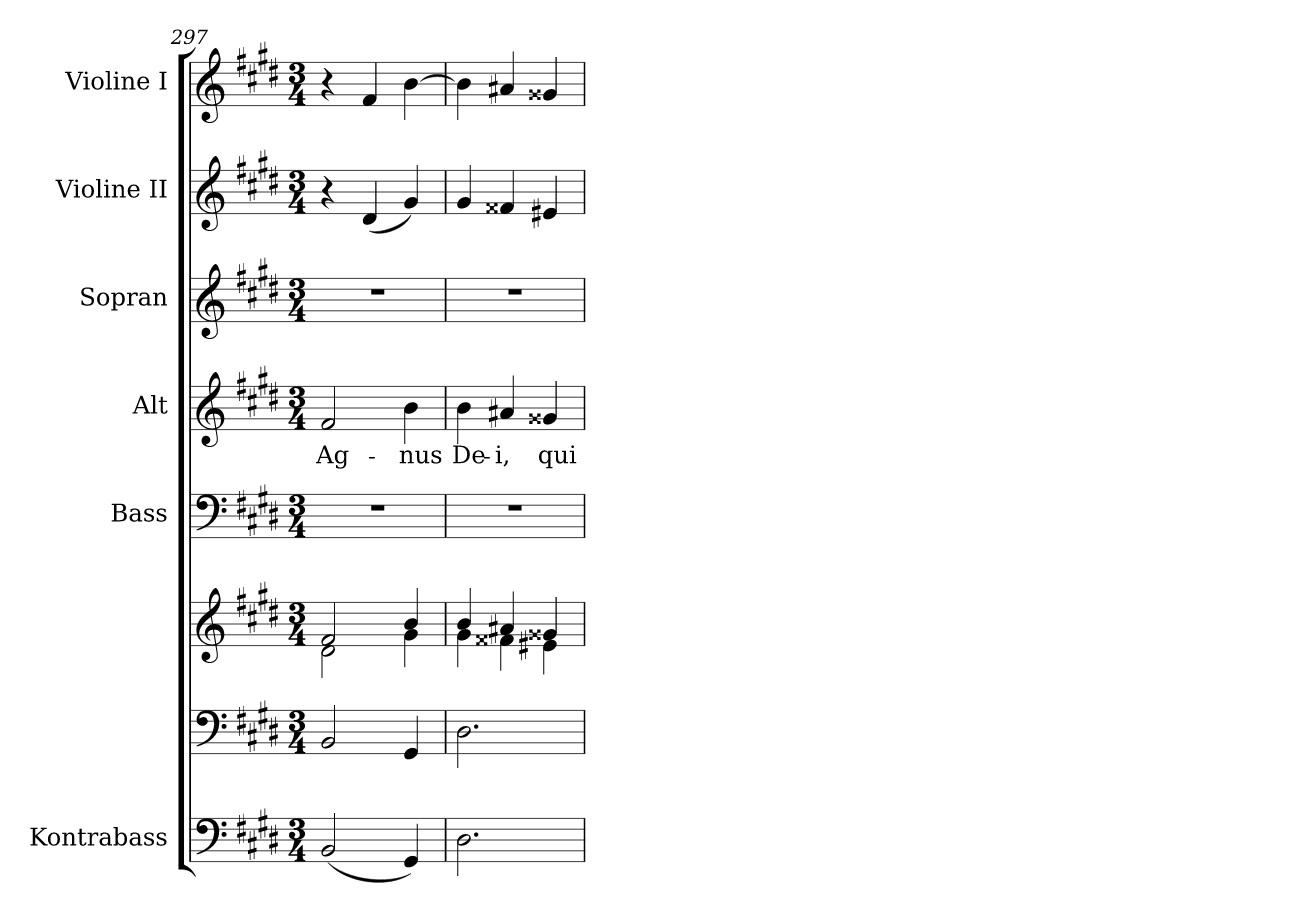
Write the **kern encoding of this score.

**kern	**kern	**kern	**kern	**kern	**text	**kern	**kern	**kern
*part7	*part6	*part6	*part5	*part4	*part4	*part3	*part2	*part1
*staff8	*staff7	*staff6	*staff5	*staff4	*staff4	*staff3	*staff2	*staff1
*I"Kontrabass	*	*	*I"Bass	*I"Alt	*	*I"Sopran	*I"Violine II	*I"Violine I
*I'Kb.	*	*	*I'B.	*I'A.	*	*I'S.	*I'Vl. II	*I'Vl. I
!!LO:PB:g=z
*clefF4	*clefF4	*clefG2	*clefF4	*clefG2	*	*clefG2	*clefG2	*clefG2
*ITrd7c12	*	*	*	*	*	*	*	*
*k[f#c#g#d#]	*k[f#c#g#d#]	*k[f#c#g#d#]	*k[f#c#g#d#]	*k[f#c#g#d#]	*	*k[f#c#g#d#]	*k[f#c#g#d#]	*k[f#c#g#d#]
*E:	*E:	*E:	*E:	*E:	*	*E:	*E:	*E:
*M3/4	*M3/4	*M3/4	*M3/4	*M3/4	*	*M3/4	*M3/4	*M3/4
=297	=297	=297	=297	=297	=297	=297	=297	=297
*	*	*^	*	*	*	*	*	*
!	!	!	!	!	!	!LO:LY:b	!	!	!
(<2BBB/	2BB/	2f#/	2d#\	2.r	2f#/	Ag-	2.r	4r	4r
.	.	.	.	.	.	.	.	(<4d#/	4f#/
!	!	!	!	!	!	!LO:LY:b	!	!	!
4GGG#/)	4GG#/	4b/	4g#\	.	4b\	-nus	.	4g#/)	[4b\
=298	=298	=298	=298	=298	=298	=298	=298	=298	=298
!	!	!	!	!	!	!LO:LY:b	!	!	!
2.DD#\	2.D#\	4b/	4g#\	2.r	4b\	De-	2.r	4g#/	4b\]
!	!	!	!	!	!	!LO:LY:b	!	!	!
.	.	4a#X/	4f##X\	.	4a#X/	-i,	.	4f##X/	4a#X/
!	!	!	!	!	!	!LO:LY:b	!	!	!
.	.	4g##X/	4e#X\	.	4g##X/	qui	.	4e#X/	4g##X/
*	*	*v	*v	*	*	*	*	*	*
=	=	=	=	=	=	=	=	=
*-	*-	*-	*-	*-	*-	*-	*-	*-
